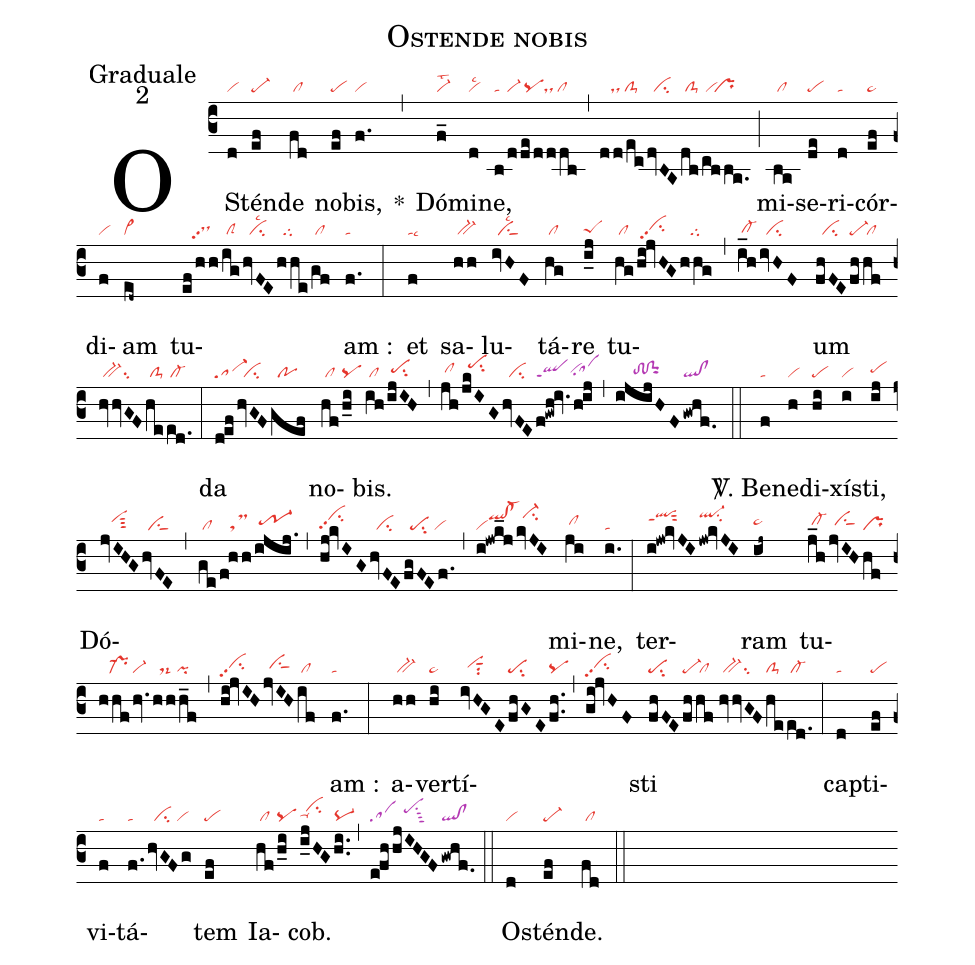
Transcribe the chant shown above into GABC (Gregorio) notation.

name:Ostende nobis;
office-part:Graduale;
mode:2;
nabc-lines:1;
%%
(c3) OS(d|vi)tén(ef|pe-)de(fd|/cl) no(ef|pe)bis,(f.|vi) *(,)
Dó(f_|vi-lst2)mi(d|vilsc2)ne,(b|ta|/d|vi-|/de|/pq|/dddb|///ds/cl) (,) (dd/ec|///ds/clS-|dvBA|//ci|db|/clS-|/cb/ba.|/vi`pr) (;)
mi(ba|/cl)se(de|pe)ri(d|ta)cór(ef|pe~)di(f|vi)am(ed~|cl~) tu(ef/hh|///dshhpp2|/ig|/clS|hvFE|//cilsc2|hhe|//tg|/gf|/cl)am :(f.|ta) (:)
et(f|talsc6) sa(hh|/bv-)lu(ivHF|//ciSlsc2)tá(hg|/cl)re(i_j|peShg)
tu(hg|/cl|/hi!jvHG|/vihhpp2su2|hhg|///tg)(,)(i_h|/cl-hg|/ivHF|//ci)um(fhFE|//ci|fh|pe-|/hf|/cl|//hvvGF|/bv-su2|he|/clS-|ed.|/cl-) (:)
da(d!ef|sa-|hvGF|//ci|gef|//po)
no(hf|/cl|/h_i|pq)bis.(ih|/cl|/ijIH|/pehhsu2) (,) (jh|/clhh|/jkIG|//pehjsu2|hvFE[nv:\definecolor{gregoriocolor}{RGB}{180,57,179}]|//ci|/f!gwh!iv.|qlppt1vihh|h!ij|sahg) (,) (ijijHF|/////tohg!ciGhg|gwhf.[nv:\definecolor{gregoriocolor}{RGB}{229,53,44}]|ql!cl) (::)

<sp>V/</sp>. Be(f|ta)ne(h|vi)di(hi|pe)xí(i|vi)sti,(ij|pehh)
Dó(jvIHG|///vihisut3|hvFE|//ciS)(,)(ge|/cl|/f!hh|///tsM|/ijij.|/tr-1hh)(,)(hj!kvIG|vihjpp2su2|hvFE|//ci|fgFEf.|//pesu2/vi)(,)(i!jwk_j|viqlhj!cl-hj|kvJI|//ci-hk)mi(ji|/clhh)ne,(i.|ta) (:)
ter(i!jw!kvJI|qlhkppt1sut2|jw!kvJI|ql-hksu2)ram(ij~|pe~hh) tu(j_h|/cl-hh|jvIH|//ciShh|hf|pr|/hhf|///pr-|hv.|vi-|hhh_f|//ds-/pi)(,)(hi!jvIH|vihhpp2su2|jvIH|//ciShh|if|/cl)am :(f.|ta) (:)
a(hh|/bv-)ver(hi|pe~)tí(ivHGE|//vihhsut1su2|fhGE|pesu2|fh..|pq)(,)(gi!jvHF|vihhpp2su2)sti(fhFE|pesu2|fh|pe-|/hf|/cl|//hvvGF|/bv-su2|he|clS-|ed.|/cl-) (:)
ca(d|ta)pti(ef|pe)vi(f|ta)tá(f.|ta|hvGFg|//ci/vi)tem(ef|pe) Ia(hf|/cl|/h_i|pq)cob.(i_jHG|ta-hh`cihj|hi..[nv:\definecolor{gregoriocolor}{RGB}{180,57,179}]|pq-) (,)(e!fh|sa|/hjIHGF|///pehisu1sut3|gwhf.[nv:\definecolor{gregoriocolor}{RGB}{229,53,44}]|ql!cl) (::)

Os(d|vi)tén(ef|pe-)de.(fd|/cl) (::)
